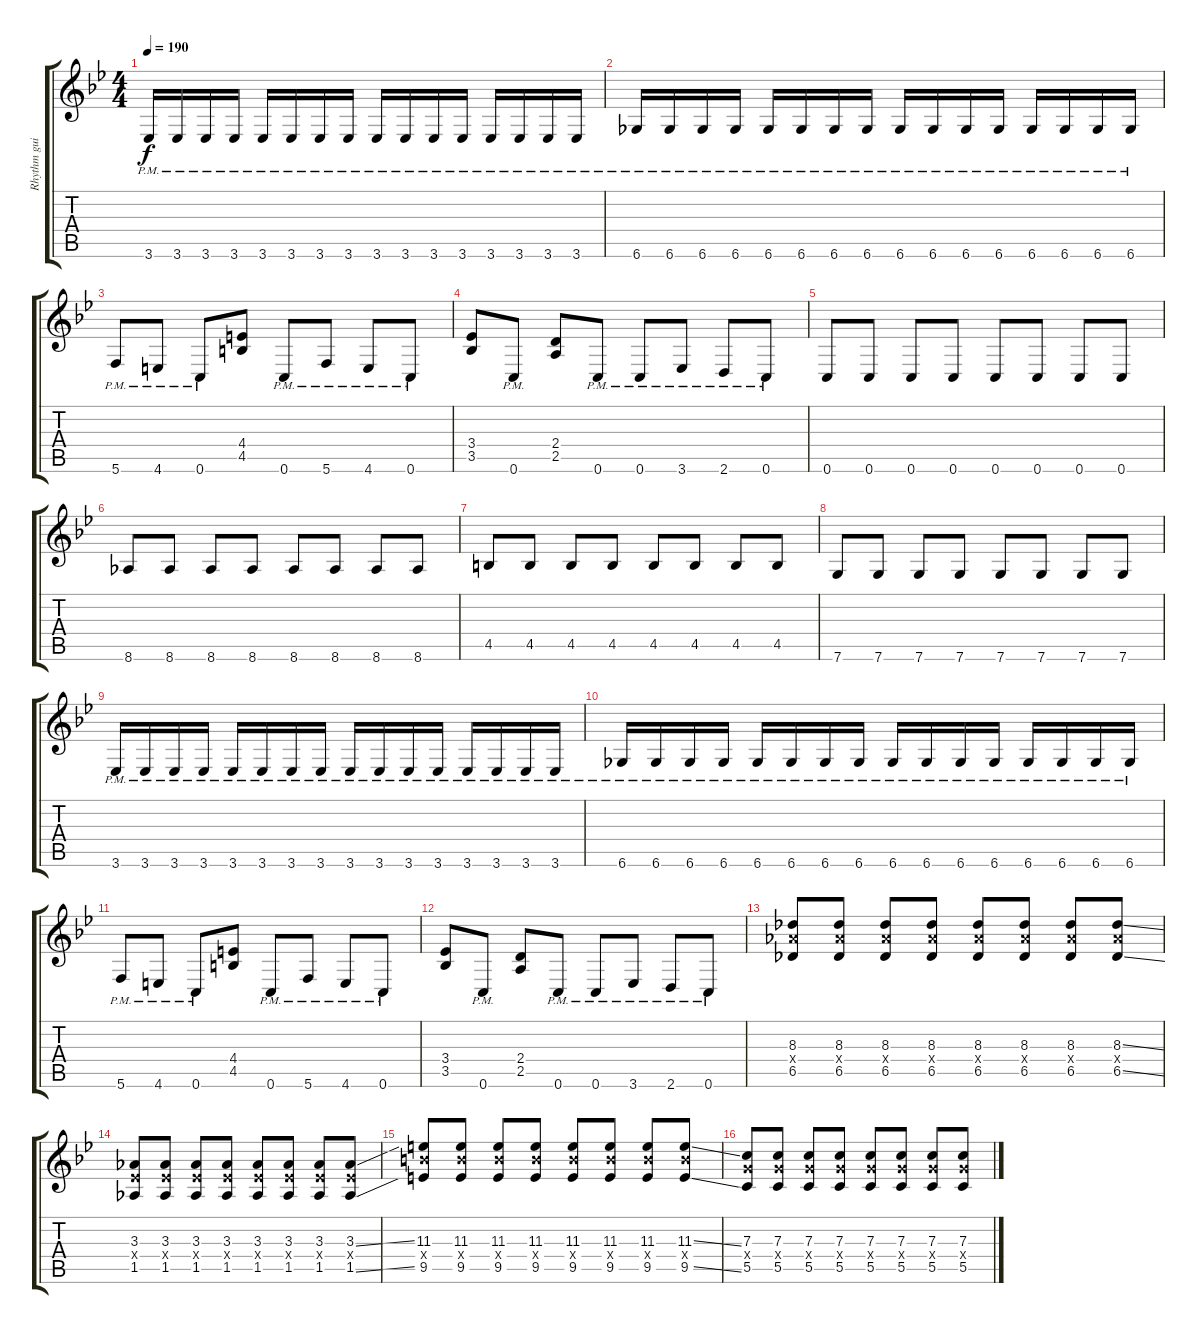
\track ("Rhythm guitar 01" "Rhythm gui") {instrument overdrivenguitar}
\staff {score tabs}
\tuning (D4 A3 F3 C3 G2 C2) {hide}
\ts (4 4)
\tempo 190
\clef g2
\ks bb
3.6{pm}.16{dy f} 3.6{pm}.16 3.6{pm}.16 3.6{pm}.16 3.6{pm}.16 3.6{pm}.16 3.6{pm}.16 3.6{pm}.16 3.6{pm}.16 3.6{pm}.16 3.6{pm}.16 3.6{pm}.16 3.6{pm}.16 3.6{pm}.16 3.6{pm}.16 3.6{pm}.16 |
6.6{pm}.16 6.6{pm}.16 6.6{pm}.16 6.6{pm}.16 6.6{pm}.16 6.6{pm}.16 6.6{pm}.16 6.6{pm}.16 6.6{pm}.16 6.6{pm}.16 6.6{pm}.16 6.6{pm}.16 6.6{pm}.16 6.6{pm}.16 6.6{pm}.16 6.6{pm}.16 |
5.6{pm}.8 4.6{pm}.8 0.6{pm}.8 (4.4 4.5).8 0.6{pm}.8 5.6{pm}.8 4.6{pm}.8 0.6{pm}.8 |
(3.4 3.5).8 0.6{pm}.8 (2.4 2.5).8 0.6{pm}.8 0.6{pm}.8 3.6{pm}.8 2.6{pm}.8 0.6{pm}.8 |
0.6.8 0.6.8 0.6.8 0.6.8 0.6.8 0.6.8 0.6.8 0.6.8 |
8.6.8 8.6.8 8.6.8 8.6.8 8.6.8 8.6.8 8.6.8 8.6.8 |
4.5.8 4.5.8 4.5.8 4.5.8 4.5.8 4.5.8 4.5.8 4.5.8 |
7.6.8 7.6.8 7.6.8 7.6.8 7.6.8 7.6.8 7.6.8 7.6.8 |
3.6{pm}.16 3.6{pm}.16 3.6{pm}.16 3.6{pm}.16 3.6{pm}.16 3.6{pm}.16 3.6{pm}.16 3.6{pm}.16 3.6{pm}.16 3.6{pm}.16 3.6{pm}.16 3.6{pm}.16 3.6{pm}.16 3.6{pm}.16 3.6{pm}.16 3.6{pm}.16 |
6.6{pm}.16 6.6{pm}.16 6.6{pm}.16 6.6{pm}.16 6.6{pm}.16 6.6{pm}.16 6.6{pm}.16 6.6{pm}.16 6.6{pm}.16 6.6{pm}.16 6.6{pm}.16 6.6{pm}.16 6.6{pm}.16 6.6{pm}.16 6.6{pm}.16 6.6{pm}.16 |
5.6{pm}.8 4.6{pm}.8 0.6{pm}.8 (4.4 4.5).8 0.6{pm}.8 5.6{pm}.8 4.6{pm}.8 0.6{pm}.8 |
(3.4 3.5).8 0.6{pm}.8 (2.4 2.5).8 0.6{pm}.8 0.6{pm}.8 3.6{pm}.8 2.6{pm}.8 0.6{pm}.8 |
(8.3 8.4{x} 6.5).8 (8.3 8.4{x} 6.5).8 (8.3 8.4{x} 6.5).8 (8.3 8.4{x} 6.5).8 (8.3 8.4{x} 6.5).8 (8.3 8.4{x} 6.5).8 (8.3 8.4{x} 6.5).8 (8.3{ss} 8.4{x} 6.5{ss}).8 |
(3.3 3.4{x} 1.5).8 (3.3 3.4{x} 1.5).8 (3.3 3.4{x} 1.5).8 (3.3 3.4{x} 1.5).8 (3.3 3.4{x} 1.5).8 (3.3 3.4{x} 1.5).8 (3.3 3.4{x} 1.5).8 (3.3{ss} 3.4{x} 1.5{ss}).8 |
(11.3 11.4{x} 9.5).8 (11.3 11.4{x} 9.5).8 (11.3 11.4{x} 9.5).8 (11.3 11.4{x} 9.5).8 (11.3 11.4{x} 9.5).8 (11.3 11.4{x} 9.5).8 (11.3 11.4{x} 9.5).8 (11.3{ss} 11.4{x} 9.5{ss}).8 |
(7.3 7.4{x} 5.5).8 (7.3 7.4{x} 5.5).8 (7.3 7.4{x} 5.5).8 (7.3 7.4{x} 5.5).8 (7.3 7.4{x} 5.5).8 (7.3 7.4{x} 5.5).8 (7.3 7.4{x} 5.5).8 (7.3{ss} 7.4{x} 5.5{ss}).8
